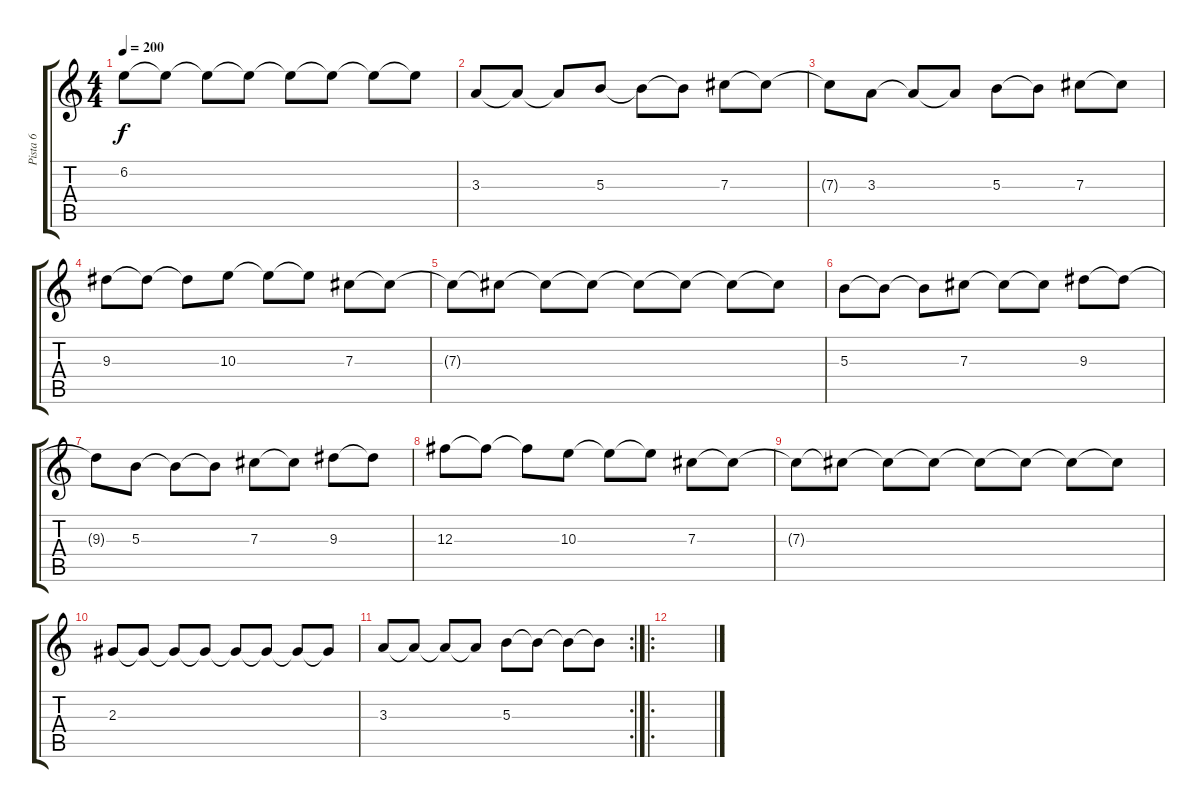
\track ("Pista 6" "Pista 6") {instrument distortionguitar}
\staff {score tabs}
\tuning (Eb4 Bb3 Gb3 Db3 Ab2 Eb2) {hide}
\ts (4 4)
\tempo 200
\clef g2
\ks c
6.2{t}.8{dy f} 6.2{t}.8 6.2{t}.8 6.2{t}.8 6.2{t}.8 6.2{t}.8 6.2{t}.8 6.2{t}.8 |
3.3.8 3.3{t}.8 3.3{t}.8 5.3.8 5.3{t}.8 5.3{t}.8 7.3.8 7.3{t}.8 |
7.3{t}.8 3.3.8 3.3{t}.8 3.3{t}.8 5.3.8 5.3{t}.8 7.3.8 7.3{t}.8 |
9.3.8 9.3{t}.8 9.3{t}.8 10.3.8 10.3{t}.8 10.3{t}.8 7.3.8 7.3{t}.8 |
7.3{t}.8 7.3{t}.8 7.3{t}.8 7.3{t}.8 7.3{t}.8 7.3{t}.8 7.3{t}.8 7.3{t}.8 |
5.3.8 5.3{t}.8 5.3{t}.8 7.3.8 7.3{t}.8 7.3{t}.8 9.3.8 9.3{t}.8 |
9.3{t}.8 5.3.8 5.3{t}.8 5.3{t}.8 7.3.8 7.3{t}.8 9.3.8 9.3{t}.8 |
12.3.8 12.3{t}.8 12.3{t}.8 10.3.8 10.3{t}.8 10.3{t}.8 7.3.8 7.3{t}.8 |
7.3{t}.8 7.3{t}.8 7.3{t}.8 7.3{t}.8 7.3{t}.8 7.3{t}.8 7.3{t}.8 7.3{t}.8 |
2.3.8 2.3{t}.8 2.3{t}.8 2.3{t}.8 2.3{t}.8 2.3{t}.8 2.3{t}.8 2.3{t}.8 |
\rc 2
3.3.8 3.3{t}.8 3.3{t}.8 3.3{t}.8 5.3.8 5.3{t}.8 5.3{t}.8 5.3{t}.8 |
\ro
